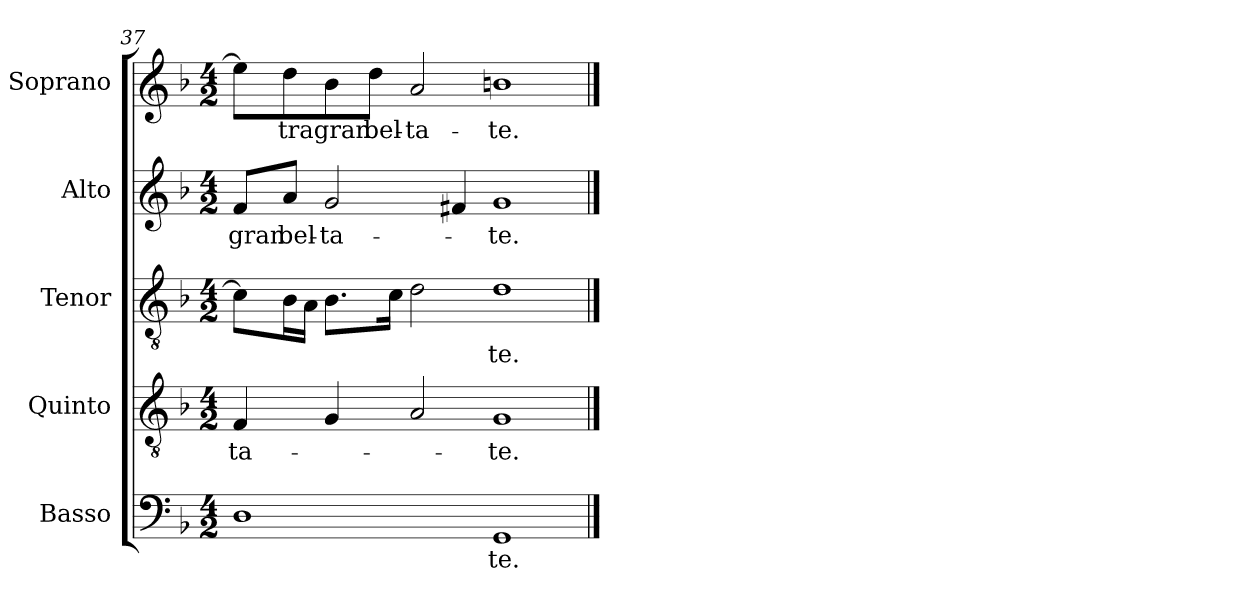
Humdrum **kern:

**kern	**text	**kern	**text	**kern	**text	**kern	**text	**kern	**text
*part5	*part5	*part4	*part4	*part3	*part3	*part2	*part2	*part1	*part1
*staff5	*staff5	*staff4	*staff4	*staff3	*staff3	*staff2	*staff2	*staff1	*staff1
*I"Basso	*	*I"Quinto	*	*I"Tenor	*	*I"Alto	*	*I"Soprano	*
*	*	*I'T.	*	*I'T.	*	*I'A.	*	*I'Sop.	*
*clefF4	*	*clefGv2	*	*clefGv2	*	*clefG2	*	*clefG2	*
*	*	*ITrd7c12	*	*ITrd7c12	*	*	*	*	*
*k[b-]	*	*k[b-]	*	*k[b-]	*	*k[b-]	*	*k[b-]	*
*F:	*	*F:	*	*F:	*	*F:	*	*F:	*
*M4/2	*	*M4/2	*	*M4/2	*	*M4/2	*	*M4/2	*
=37	=37	=37	=37	=37	=37	=37	=37	=37	=37
!	!	!	!LO:LY:b:color=#000000	!	!	!	!	!	!
!	!	!	!	!	!	!	!LO:LY:b:color=#000000	!	!
1Di	.	4FFi/	-ta-	8Ci\L]	.	8fi/L	gran	8ee-i\L]	.
!	!	!	!	!	!	!	!LO:LY:b:color=#000000	!	!
!	!	!	!	!	!	!	!	!	!LO:LY:b:color=#000000
.	.	.	.	16BB-i\L	.	8ai/J	bel-	8ddi\	-tra
.	.	.	.	16AAi\JJ	.	.	.	.	.
!	!	!	!	!	!	!	!LO:LY:b:color=#000000	!	!
!	!	!	!	!	!	!	!	!	!LO:LY:b:color=#000000
.	.	4GGi/	.	8.BB-i\L	.	2gi/	-ta-	8b-i\	gran
!	!	!	!	!	!	!	!	!	!LO:LY:b:color=#000000
.	.	.	.	.	.	.	.	8ddi\J	bel-
.	.	.	.	16Ci\Jk	.	.	.	.	.
!	!	!	!	!	!	!	!	!	!LO:LY:b:color=#000000
.	.	2AAi/	.	2Di\	.	.	.	2ai/	-ta-
.	.	.	.	.	.	4f#Xi/	.	.	.
!	!LO:LY:b:color=#000000	!	!	!	!	!	!	!	!
!	!	!	!LO:LY:b:color=#000000	!	!	!	!	!	!
!	!	!	!	!	!LO:LY:b:color=#000000	!	!	!	!
!	!	!	!	!	!	!	!LO:LY:b:color=#000000	!	!
!	!	!	!	!	!	!	!	!	!LO:LY:b:color=#000000
1GGi	-te.	1GGi	-te.	1Di	-te.	1gi	-te.	1bni	-te.
==	==	==	==	==	==	==	==	==	==
*-	*-	*-	*-	*-	*-	*-	*-	*-	*-
